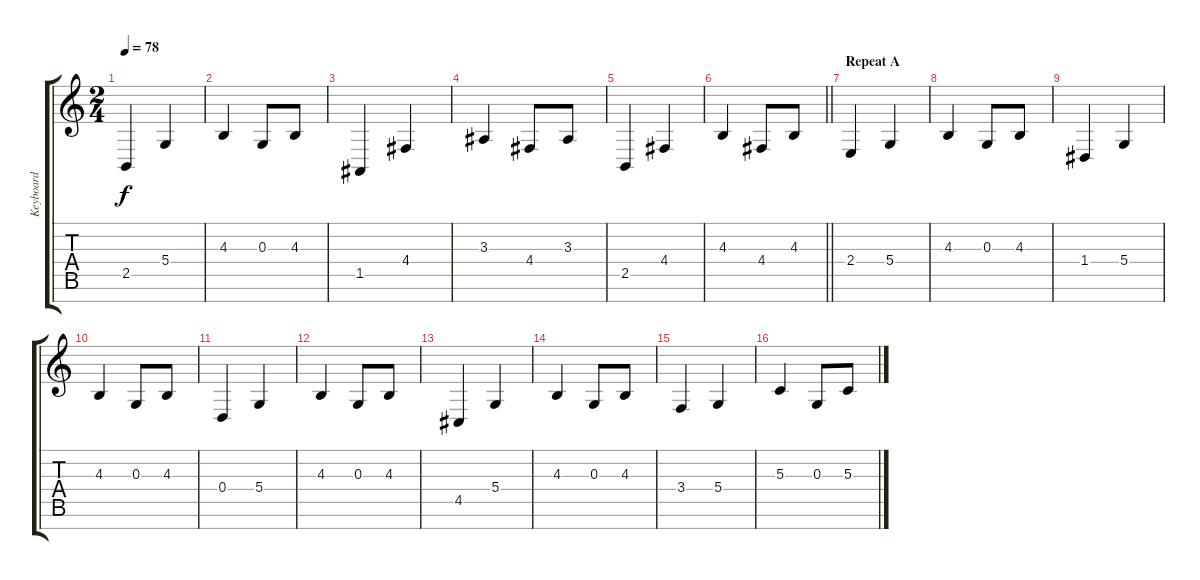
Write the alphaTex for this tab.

\track ("Keyboard" "Keyboard") {instrument drawbarorgan}
\staff {score tabs}
\tuning (E4 B3 G3 D3 A2 E2 B1) {hide}
\ts (2 4)
\tempo 78
\clef g2
\ks c
2.5.4{dy f} 5.4.4 |
4.3.4 0.3.8 4.3.8 |
1.5.4 4.4.4 |
3.3.4 4.4.8 3.3.8 |
2.5.4 4.4.4 |
\barLineRight lightlight
4.3.4 4.4.8 4.3.8 |
\section ("" "Repeat A")
2.4.4 5.4.4 |
4.3.4 0.3.8 4.3.8 |
1.4.4 5.4.4 |
4.3.4 0.3.8 4.3.8 |
0.4.4 5.4.4 |
4.3.4 0.3.8 4.3.8 |
4.5.4 5.4.4 |
4.3.4 0.3.8 4.3.8 |
3.4.4 5.4.4 |
5.3.4 0.3.8 5.3.8
